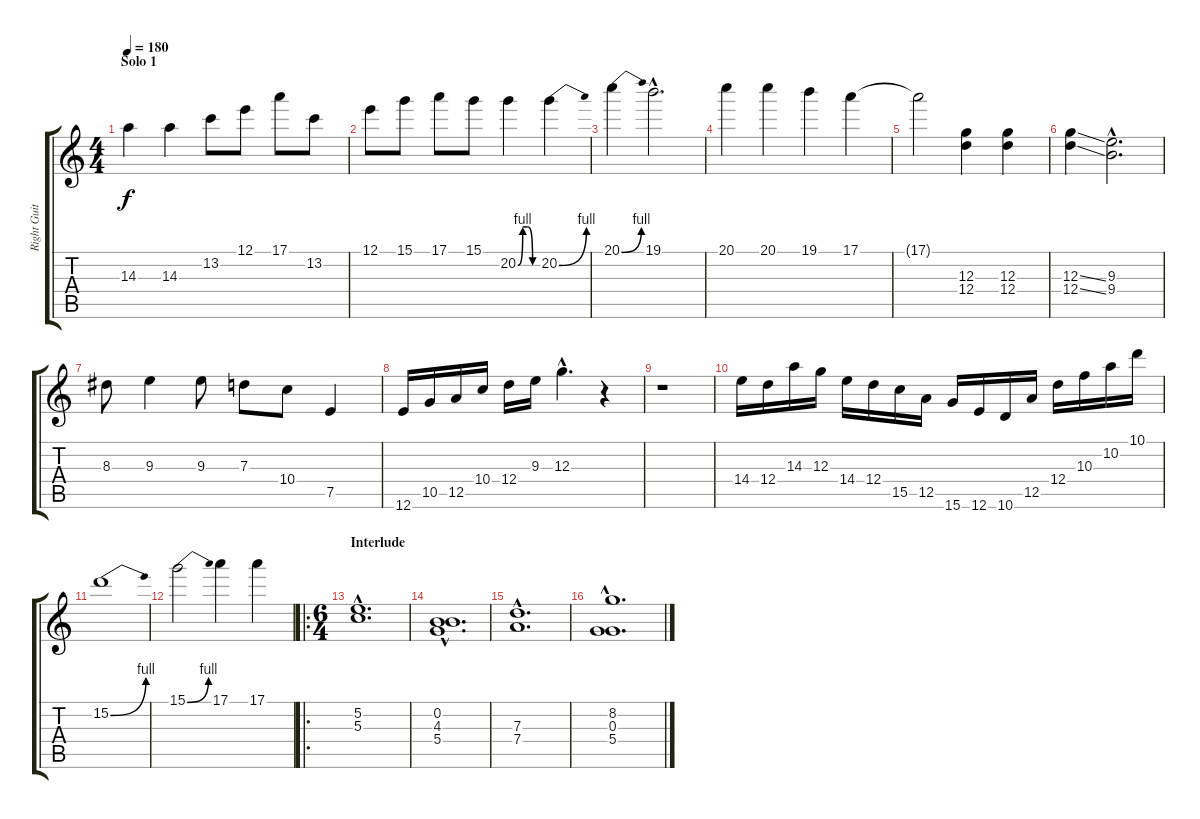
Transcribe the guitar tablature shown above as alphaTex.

\track ("Right Guitar" "Right Guit") {instrument distortionguitar}
\staff {score tabs}
\tuning (E4 B3 G3 D3 A2 E2) {hide}
\ts (4 4)
\section ("" "Solo 1")
\tempo 180
\clef g2
\ks c
14.3.4{dy f} 14.3.4 13.2.8 12.1.8 17.1.8 13.2.8 |
12.1.8 15.1.8 17.1.8 15.1.8 20.2{be (custom 0 0 15 4 30 4 45 0 60 0)}.4 20.2{be (bend 0 0 60 4)}.4 |
20.1{be (bend 0 0 60 4)}.4 19.1{hac}.2{d} |
20.1.4 20.1.4 19.1.4 17.1.4 |
17.1{t}.2 (12.3 12.4).4 (12.3 12.4).4 |
(12.3{ss} 12.4{ss}).4 (9.3{hac} 9.4{hac}).2{d} |
8.3.8 9.3.4 9.3.8 7.3.8 10.4.8 7.5.4 |
12.6.16 10.5.16 12.5.16 10.4.16 12.4.16 9.3.16 12.3{hac}.4{d} r.4 |
r.1 |
14.4.16 12.4.16 14.3.16 12.3.16 14.4.16 12.4.16 15.5.16 12.5.16 15.6.16 12.6.16 10.6.16 12.5.16 12.4.16 10.3.16 10.2.16 10.1.16 |
15.2{be (bend 0 0 60 4)}.1 |
15.1{be (bend 0 0 60 4)}.2 17.1.4 17.1.4 |
\ro
\ts (6 4)
\section ("" "Interlude")
(5.2{hac} 5.3{hac}).1{d} |
(0.2{hac} 4.3{hac} 5.4{hac}).1{d} |
(7.3{hac} 7.4{hac}).1{d} |
(8.2{hac} 0.3{hac} 5.4{hac}).1{d}
